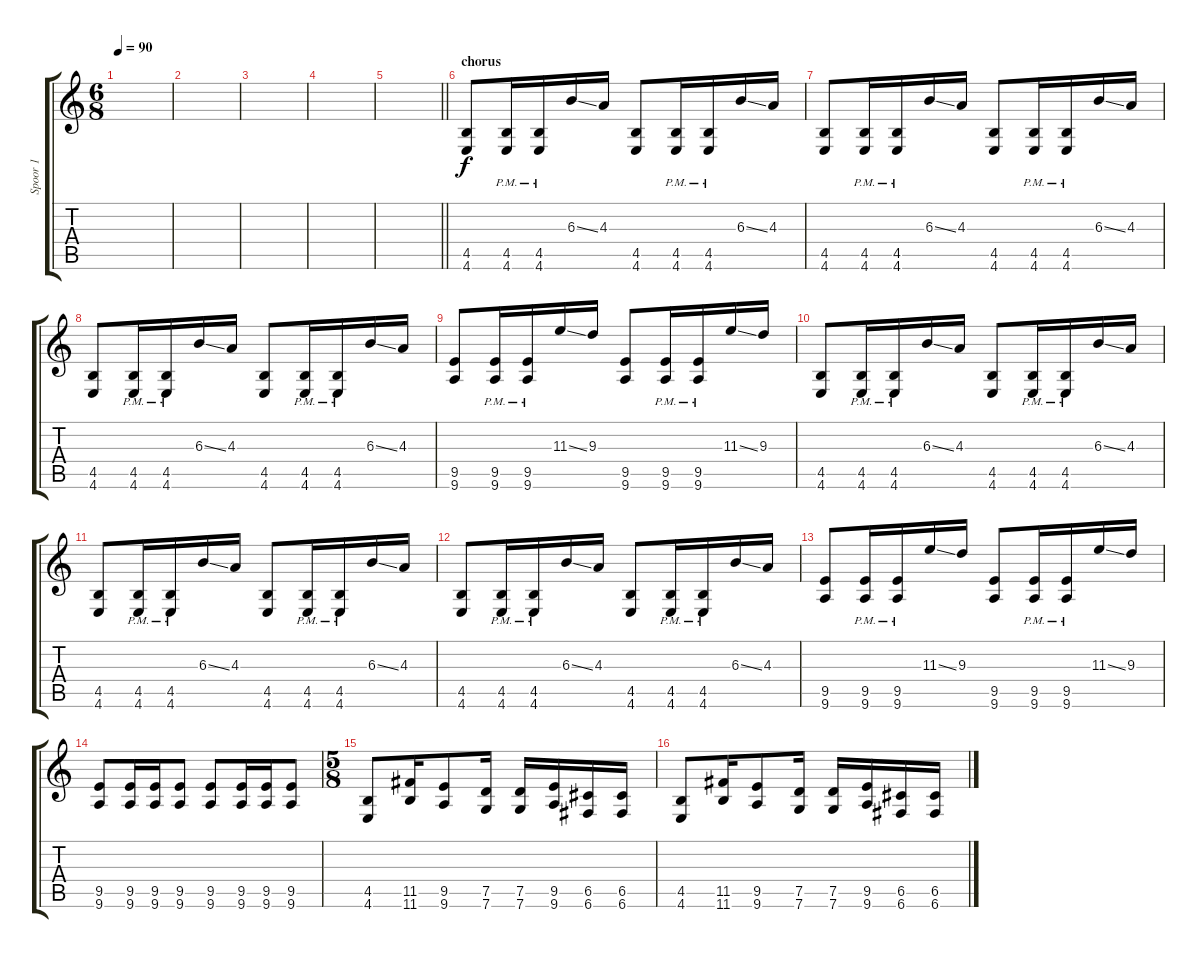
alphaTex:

\track ("Spoor 1" "Spoor 1") {instrument overdrivenguitar}
\staff {score tabs}
\tuning (D4 A3 F3 C3 G2 C2) {hide}
\ts (6 8)
\tempo 90
\clef g2
\ks c
|
|
|
|
\barLineRight lightlight
|
\section ("" "chorus")
(4.5 4.6).8{instrument distortionguitar} (4.5{pm} 4.6).16 (4.5{pm} 4.6).16 6.3{ss}.16 4.3.16 (4.5 4.6).8 (4.5{pm} 4.6).16 (4.5{pm} 4.6).16 6.3{ss}.16 4.3.16 |
(4.5 4.6).8 (4.5{pm} 4.6).16 (4.5{pm} 4.6).16 6.3{ss}.16 4.3.16 (4.5 4.6).8 (4.5{pm} 4.6).16 (4.5{pm} 4.6).16 6.3{ss}.16 4.3.16 |
(4.5 4.6).8 (4.5{pm} 4.6).16 (4.5{pm} 4.6).16 6.3{ss}.16 4.3.16 (4.5 4.6).8 (4.5{pm} 4.6).16 (4.5{pm} 4.6).16 6.3{ss}.16 4.3.16 |
(9.5 9.6).8 (9.5{pm} 9.6).16 (9.5{pm} 9.6).16 11.3{ss}.16 9.3.16 (9.5 9.6).8 (9.5{pm} 9.6).16 (9.5{pm} 9.6).16 11.3{ss}.16 9.3.16 |
(4.5 4.6).8 (4.5{pm} 4.6).16 (4.5{pm} 4.6).16 6.3{ss}.16 4.3.16 (4.5 4.6).8 (4.5{pm} 4.6).16 (4.5{pm} 4.6).16 6.3{ss}.16 4.3.16 |
(4.5 4.6).8 (4.5{pm} 4.6).16 (4.5{pm} 4.6).16 6.3{ss}.16 4.3.16 (4.5 4.6).8 (4.5{pm} 4.6).16 (4.5{pm} 4.6).16 6.3{ss}.16 4.3.16 |
(4.5 4.6).8 (4.5{pm} 4.6).16 (4.5{pm} 4.6).16 6.3{ss}.16 4.3.16 (4.5 4.6).8 (4.5{pm} 4.6).16 (4.5{pm} 4.6).16 6.3{ss}.16 4.3.16 |
(9.5 9.6).8 (9.5{pm} 9.6).16 (9.5{pm} 9.6).16 11.3{ss}.16 9.3.16 (9.5 9.6).8 (9.5{pm} 9.6).16 (9.5{pm} 9.6).16 11.3{ss}.16 9.3.16 |
(9.5 9.6).8 (9.5 9.6).16 (9.5 9.6).16 (9.5 9.6).8 (9.5 9.6).8 (9.5 9.6).16 (9.5 9.6).16 (9.5 9.6).8 |
\ts (5 8)
(4.5 4.6).8 (11.5 11.6).16 (9.5 9.6).8 (7.5 7.6).16 (7.5 7.6).16 (9.5 9.6).16 (6.5 6.6).16 (6.5 6.6).16 |
(4.5 4.6).8 (11.5 11.6).16 (9.5 9.6).8 (7.5 7.6).16 (7.5 7.6).16 (9.5 9.6).16 (6.5 6.6).16 (6.5 6.6).16
